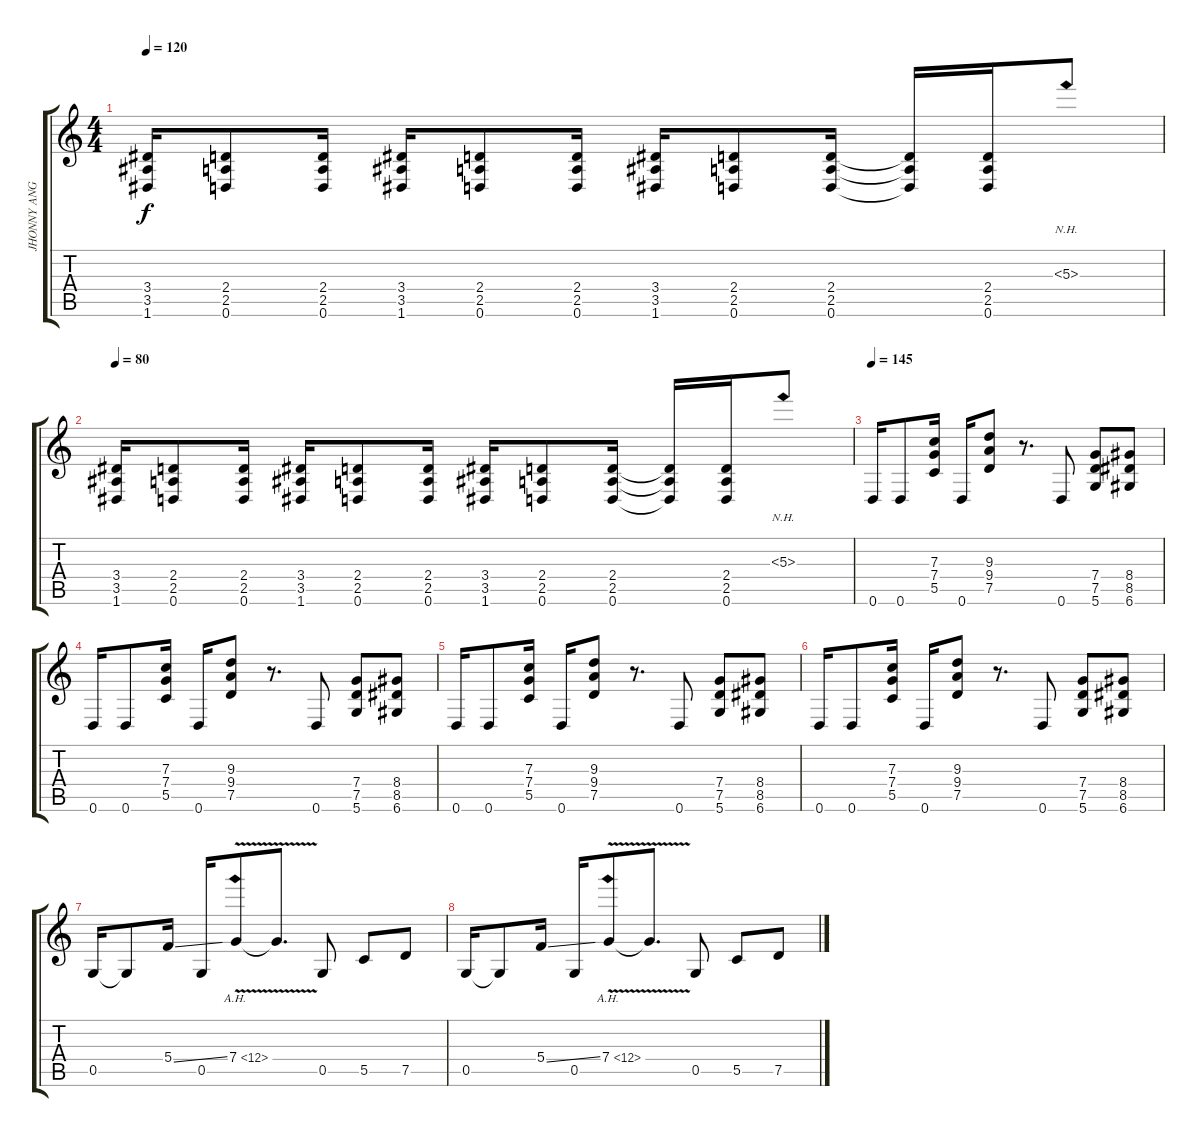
\track ("JHONNY ANGER" "JHONNY ANG") {instrument distortionguitar}
\staff {score tabs}
\tuning (D4 A3 F3 C3 G2 D2) {hide}
\ts (4 4)
\tempo 120
\clef g2
\ks c
(3.4 3.5 1.6).16{dy f} (2.4 2.5 0.6).8 (2.4 2.5 0.6).16 (3.4 3.5 1.6).16 (2.4 2.5 0.6).8 (2.4 2.5 0.6).16 (3.4 3.5 1.6).16 (2.4 2.5 0.6).8 (2.4 2.5 0.6).16 (2.4{t} 2.5{t} 0.6{t}).16 (2.4 2.5 0.6).16 5.3{nh}.8 |
\tempo 80
(3.4 3.5 1.6).16 (2.4 2.5 0.6).8 (2.4 2.5 0.6).16 (3.4 3.5 1.6).16 (2.4 2.5 0.6).8 (2.4 2.5 0.6).16 (3.4 3.5 1.6).16 (2.4 2.5 0.6).8 (2.4 2.5 0.6).16 (2.4{t} 2.5{t} 0.6{t}).16 (2.4 2.5 0.6).16 5.3{nh}.8 |
\tempo 145
0.6.16 0.6.8 (7.3 7.4 5.5).16 0.6.16 (9.3 9.4 7.5).8 r.8{d} 0.6.8 (7.4 7.5 5.6).8 (8.4 8.5 6.6).8 |
0.6.16 0.6.8 (7.3 7.4 5.5).16 0.6.16 (9.3 9.4 7.5).8 r.8{d} 0.6.8 (7.4 7.5 5.6).8 (8.4 8.5 6.6).8 |
0.6.16 0.6.8 (7.3 7.4 5.5).16 0.6.16 (9.3 9.4 7.5).8 r.8{d} 0.6.8 (7.4 7.5 5.6).8 (8.4 8.5 6.6).8 |
0.6.16 0.6.8 (7.3 7.4 5.5).16 0.6.16 (9.3 9.4 7.5).8 r.8{d} 0.6.8 (7.4 7.5 5.6).8 (8.4 8.5 6.6).8 |
0.5.16 0.5{t}.8 5.4{ss}.16 0.5.16 7.4{ah 5 v}.8 7.4{t}.8{d} 0.5.8 5.5.8 7.5.8 |
0.5.16 0.5{t}.8 5.4{ss}.16 0.5.16 7.4{ah 5 v}.8 7.4{t}.8{d} 0.5.8 5.5.8 7.5.8
